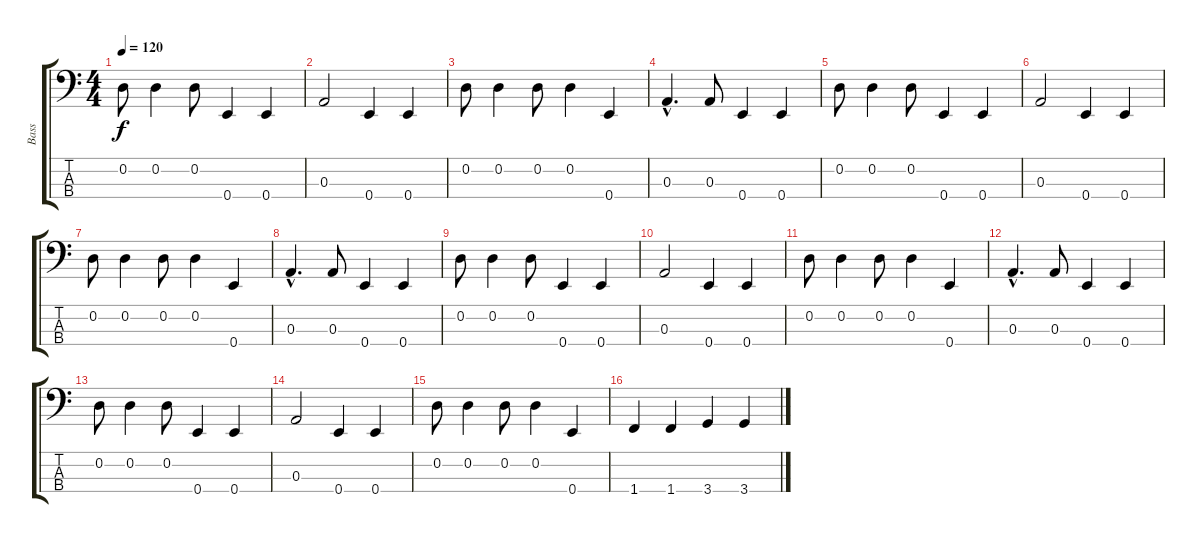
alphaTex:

\track ("Bass" "Bass") {instrument electricbassfinger}
\staff {score tabs}
\tuning (G2 D2 A1 E1) {hide}
\ts (4 4)
\tempo 120
\clef f4
\ks c
0.2.8{dy f} 0.2.4 0.2.8 0.4.4 0.4.4 |
0.3.2 0.4.4 0.4.4 |
0.2.8 0.2.4 0.2.8 0.2.4 0.4.4 |
0.3{hac}.4{d} 0.3.8 0.4.4 0.4.4 |
0.2.8 0.2.4 0.2.8 0.4.4 0.4.4 |
0.3.2 0.4.4 0.4.4 |
0.2.8 0.2.4 0.2.8 0.2.4 0.4.4 |
0.3{hac}.4{d} 0.3.8 0.4.4 0.4.4 |
0.2.8 0.2.4 0.2.8 0.4.4 0.4.4 |
0.3.2 0.4.4 0.4.4 |
0.2.8 0.2.4 0.2.8 0.2.4 0.4.4 |
0.3{hac}.4{d} 0.3.8 0.4.4 0.4.4 |
0.2.8 0.2.4 0.2.8 0.4.4 0.4.4 |
0.3.2 0.4.4 0.4.4 |
0.2.8 0.2.4 0.2.8 0.2.4 0.4.4 |
1.4.4 1.4.4 3.4.4 3.4.4
